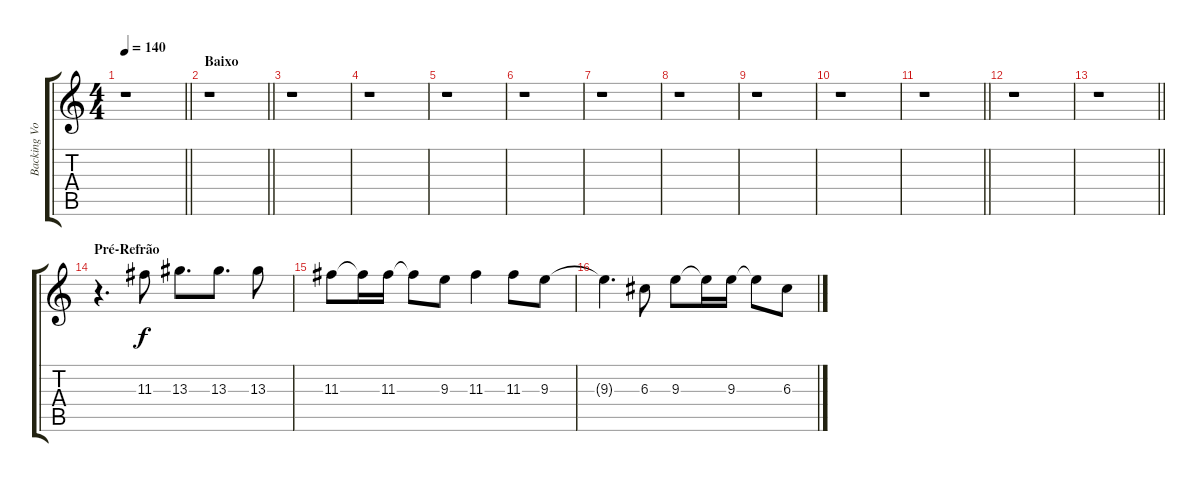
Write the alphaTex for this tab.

\track ("Backing Vocals" "Backing Vo") {instrument acousticguitarsteel}
\staff {score tabs}
\tuning (E4 B3 G3 D3 A2 E2) {hide}
\ts (4 4)
\tempo 140
\clef g2
\barLineRight lightlight
\ks c
r.1{dy f} |
\section ("" "Baixo")
\barLineRight lightlight
r.1 |
r.1 |
r.1 |
r.1 |
r.1 |
r.1 |
r.1 |
r.1 |
r.1 |
\barLineRight lightlight
r.1 |
r.1 |
\barLineRight lightlight
r.1 |
\section ("" "Pré-Refrão")
r.4{d} 11.3.8 13.3.8{d} 13.3.8{d} 13.3.8 |
11.3.8 11.3{t}.16 11.3.16 11.3{t}.8 9.3.8 11.3.4 11.3.8 9.3.8 |
9.3{t}.4{d} 6.3.8 9.3.8 9.3{t}.16 9.3.16 9.3{t}.8 6.3.8
